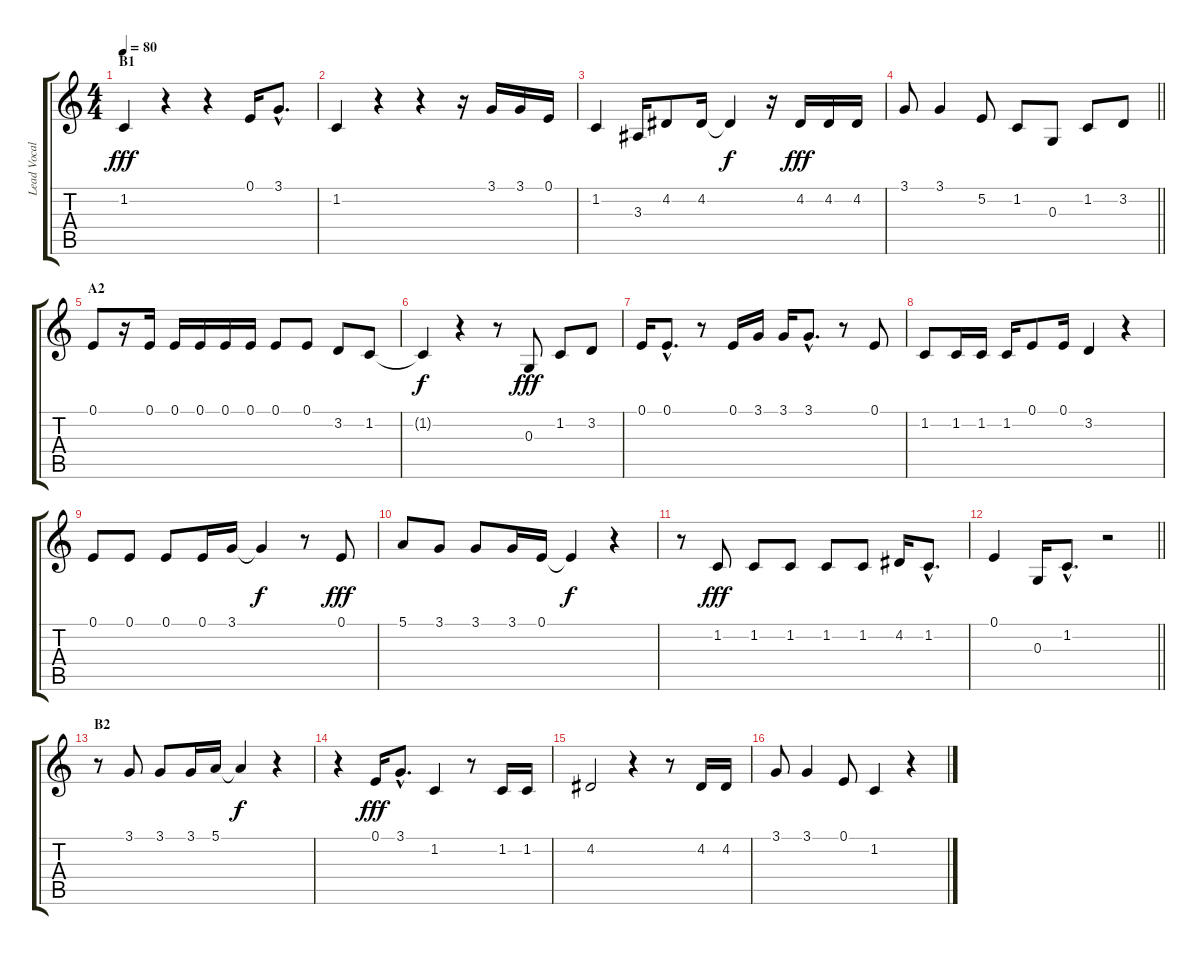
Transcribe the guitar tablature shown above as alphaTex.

\track ("Lead Vocals" "Lead Vocal") {instrument lead6voice}
\staff {score tabs}
\tuning (E4 B3 G3 D3 A2 E2) {hide}
\ts (4 4)
\section ("" "B1")
\tempo 80
\clef g2
\ks c
1.2.4{dy fff} r.4 r.4 0.1.16 3.1{hac}.8{d} |
1.2.4 r.4 r.4 r.16 3.1.16 3.1.16 0.1.16 |
1.2.4 3.3.16 4.2.8 4.2.16 4.2{t}.4{dy f} r.16 4.2.16{dy fff} 4.2.16 4.2.16 |
\barLineRight lightlight
3.1.8 3.1.4 5.2.8 1.2.8 0.3.8 1.2.8 3.2.8 |
\section ("" "A2")
0.1.8 r.16 0.1.16 0.1.16 0.1.16 0.1.16 0.1.16 0.1.8 0.1.8 3.2.8 1.2.8 |
1.2{t}.4{dy f} r.4 r.8 0.3.8{dy fff} 1.2.8 3.2.8 |
0.1.16 0.1{hac}.8{d} r.8 0.1.16 3.1.16 3.1.16 3.1{hac}.8{d} r.8 0.1.8 |
1.2.8 1.2.16 1.2.16 1.2.16 0.1.8 0.1.16 3.2.4 r.4 |
0.1.8 0.1.8 0.1.8 0.1.16 3.1.16 3.1{t}.4{dy f} r.8 0.1.8{dy fff} |
5.1.8 3.1.8 3.1.8 3.1.16 0.1.16 0.1{t}.4{dy f} r.4 |
r.8 1.2.8{dy fff} 1.2.8 1.2.8 1.2.8 1.2.8 4.2.16 1.2{hac}.8{d} |
\barLineRight lightlight
0.1.4 0.3.16 1.2{hac}.8{d} r.2 |
\section ("" "B2")
r.8 3.1.8 3.1.8 3.1.16 5.1.16 5.1{t}.4{dy f} r.4 |
r.4 0.1.16{dy fff} 3.1{hac}.8{d} 1.2.4 r.8 1.2.16 1.2.16 |
4.2.2 r.4 r.8 4.2.16 4.2.16 |
3.1.8 3.1.4 0.1.8 1.2.4 r.4
